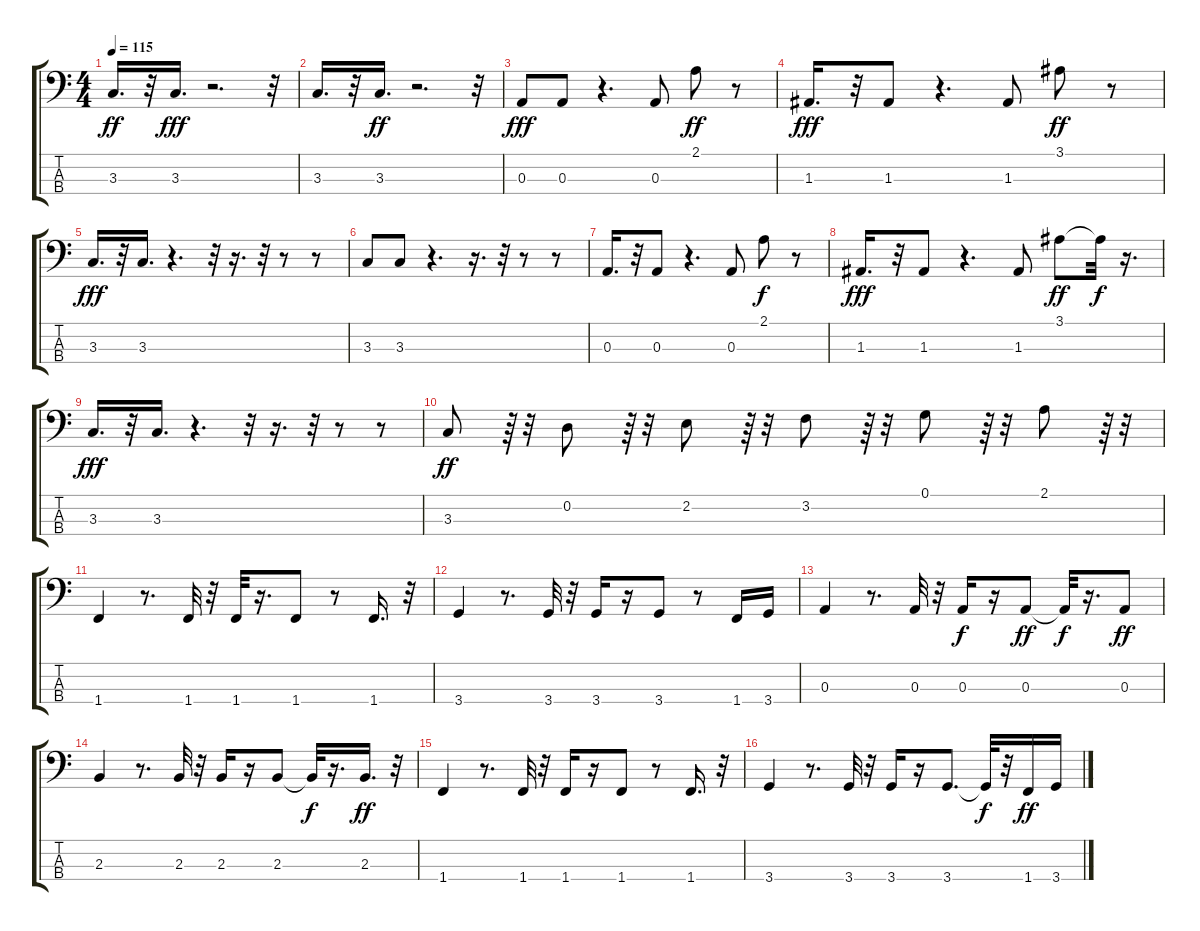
\track "" {instrument electricbassfinger}
\staff {score tabs}
\tuning (G2 D2 A1 E1) {hide}
\ts (4 4)
\tempo 115
\clef f4
\ks c
3.3.16{d dy ff} r.32 3.3.16{d dy fff} r.2{d} r.32 |
3.3.16{d} r.32 3.3.16{d dy ff} r.2{d} r.32 |
0.3.8{dy fff} 0.3.8 r.4{d} 0.3.8 2.1.8{dy ff} r.8 |
1.3.16{d dy fff} r.32 1.3.8 r.4{d} 1.3.8 3.1.8{dy ff} r.8 |
3.3.16{d dy fff} r.32 3.3.16{d} r.4{d} r.32 r.16{d} r.32 r.8 r.8 |
3.3.8 3.3.8 r.4{d} r.16{d} r.32 r.8 r.8 |
0.3.16{d} r.32 0.3.8 r.4{d} 0.3.8 2.1.8{dy f} r.8 |
1.3.16{d dy fff} r.32 1.3.8 r.4{d} 1.3.8 3.1.8{dy ff} 3.1{t}.32{dy f} r.16{d} |
3.3.16{d dy fff} r.32 3.3.16{d} r.4{d} r.32 r.16{d} r.32 r.8 r.8 |
3.3.8{dy ff} r.64{tu (3 2)} r.32 0.2.8 r.64{tu (3 2)} r.32 2.2.8 r.64{tu (3 2)} r.32 3.2.8 r.64{tu (3 2)} r.32 0.1.8 r.64{tu (3 2)} r.32 2.1.8 r.64{tu (3 2)} r.32 |
1.4.4 r.8{d} 1.4.32 r.32 1.4.32 r.16{d} 1.4.8 r.8 1.4.16{d} r.32 |
3.4.4 r.8{d} 3.4.32 r.32 3.4.16 r.16 3.4.8 r.8 1.4.16 3.4.16 |
0.3.4 r.8{d} 0.3.32 r.32 0.3.16{dy f} r.16 0.3.8{dy ff} 0.3{t}.32{dy f} r.16{d} 0.3.8{dy ff} |
2.3.4 r.8{d} 2.3.32 r.32 2.3.16 r.16 2.3.8 2.3{t}.32{dy f} r.16{d} 2.3.16{d dy ff} r.32 |
1.4.4 r.8{d} 1.4.32 r.32 1.4.16 r.16 1.4.8 r.8 1.4.16{d} r.32 |
3.4.4 r.8{d} 3.4.32 r.32 3.4.16 r.16 3.4.8{d} 3.4{t}.32{dy f} r.32 1.4.16{dy ff} 3.4.16
